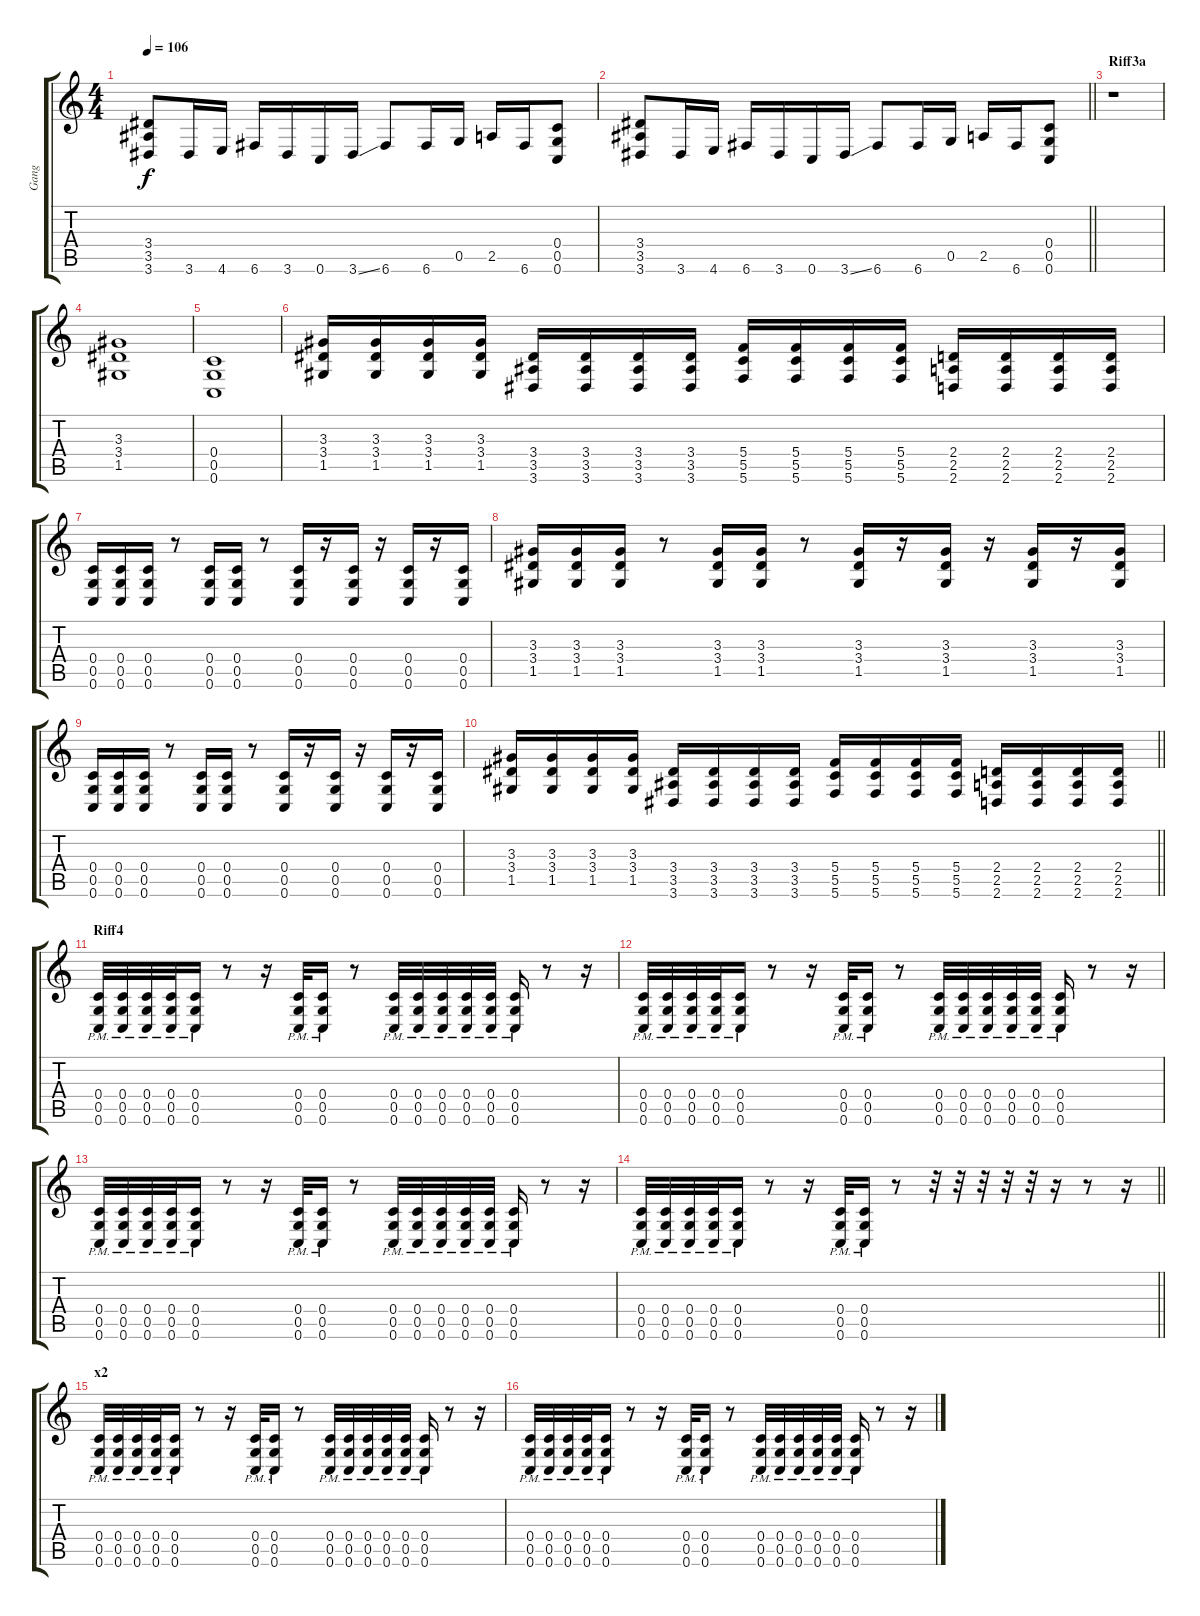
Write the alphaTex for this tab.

\track ("Gang" "Gang") {instrument distortionguitar}
\staff {score tabs}
\tuning (D4 A3 F3 C3 G2 C2) {hide}
\ts (4 4)
\tempo 106
\clef g2
\ks c
(3.4 3.5 3.6).8{dy f} 3.6.16 4.6.16 6.6.16 3.6.16 0.6.16 3.6{ss}.16 6.6.8 6.6.16 0.5.16 2.5.16 6.6.16 (0.4 0.5 0.6).8 |
\barLineRight lightlight
(3.4 3.5 3.6).8 3.6.16 4.6.16 6.6.16 3.6.16 0.6.16 3.6{ss}.16 6.6.8 6.6.16 0.5.16 2.5.16 6.6.16 (0.4 0.5 0.6).8 |
\section ("" "Riff3a")
r.1 |
(3.3 3.4 1.5).1 |
(0.4 0.5 0.6).1 |
(3.3 3.4 1.5).16 (3.3 3.4 1.5).16 (3.3 3.4 1.5).16 (3.3 3.4 1.5).16 (3.4 3.5 3.6).16 (3.4 3.5 3.6).16 (3.4 3.5 3.6).16 (3.4 3.5 3.6).16 (5.4 5.5 5.6).16 (5.4 5.5 5.6).16 (5.4 5.5 5.6).16 (5.4 5.5 5.6).16 (2.4 2.5 2.6).16 (2.4 2.5 2.6).16 (2.4 2.5 2.6).16 (2.4 2.5 2.6).16 |
(0.4 0.5 0.6).16 (0.4 0.5 0.6).16 (0.4 0.5 0.6).16 r.8 (0.4 0.5 0.6).16 (0.4 0.5 0.6).16 r.8 (0.4 0.5 0.6).16 r.16 (0.4 0.5 0.6).16 r.16 (0.4 0.5 0.6).16 r.16 (0.4 0.5 0.6).16 |
(3.3 3.4 1.5).16 (3.3 3.4 1.5).16 (3.3 3.4 1.5).16 r.8 (3.3 3.4 1.5).16 (3.3 3.4 1.5).16 r.8 (3.3 3.4 1.5).16 r.16 (3.3 3.4 1.5).16 r.16 (3.3 3.4 1.5).16 r.16 (3.3 3.4 1.5).16 |
(0.4 0.5 0.6).16 (0.4 0.5 0.6).16 (0.4 0.5 0.6).16 r.8 (0.4 0.5 0.6).16 (0.4 0.5 0.6).16 r.8 (0.4 0.5 0.6).16 r.16 (0.4 0.5 0.6).16 r.16 (0.4 0.5 0.6).16 r.16 (0.4 0.5 0.6).16 |
\barLineRight lightlight
(3.3 3.4 1.5).16 (3.3 3.4 1.5).16 (3.3 3.4 1.5).16 (3.3 3.4 1.5).16 (3.4 3.5 3.6).16 (3.4 3.5 3.6).16 (3.4 3.5 3.6).16 (3.4 3.5 3.6).16 (5.4 5.5 5.6).16 (5.4 5.5 5.6).16 (5.4 5.5 5.6).16 (5.4 5.5 5.6).16 (2.4 2.5 2.6).16 (2.4 2.5 2.6).16 (2.4 2.5 2.6).16 (2.4 2.5 2.6).16 |
\section ("" "Riff4")
(0.4{pm} 0.5 0.6).32 (0.4{pm} 0.5 0.6).32 (0.4{pm} 0.5 0.6).32 (0.4{pm} 0.5 0.6).32 (0.4{pm} 0.5 0.6).16 r.8 r.16 (0.4{pm} 0.5 0.6).32 (0.4{pm} 0.5 0.6).16 r.8 (0.4{pm} 0.5 0.6).32 (0.4{pm} 0.5 0.6).32 (0.4{pm} 0.5 0.6).32 (0.4{pm} 0.5 0.6).32 (0.4{pm} 0.5 0.6).32 (0.4{pm} 0.5 0.6).16 r.8 r.16 |
(0.4{pm} 0.5 0.6).32 (0.4{pm} 0.5 0.6).32 (0.4{pm} 0.5 0.6).32 (0.4{pm} 0.5 0.6).32 (0.4{pm} 0.5 0.6).16 r.8 r.16 (0.4{pm} 0.5 0.6).32 (0.4{pm} 0.5 0.6).16 r.8 (0.4{pm} 0.5 0.6).32 (0.4{pm} 0.5 0.6).32 (0.4{pm} 0.5 0.6).32 (0.4{pm} 0.5 0.6).32 (0.4{pm} 0.5 0.6).32 (0.4{pm} 0.5 0.6).16 r.8 r.16 |
(0.4{pm} 0.5 0.6).32 (0.4{pm} 0.5 0.6).32 (0.4{pm} 0.5 0.6).32 (0.4{pm} 0.5 0.6).32 (0.4{pm} 0.5 0.6).16 r.8 r.16 (0.4{pm} 0.5 0.6).32 (0.4{pm} 0.5 0.6).16 r.8 (0.4{pm} 0.5 0.6).32 (0.4{pm} 0.5 0.6).32 (0.4{pm} 0.5 0.6).32 (0.4{pm} 0.5 0.6).32 (0.4{pm} 0.5 0.6).32 (0.4{pm} 0.5 0.6).16 r.8 r.16 |
\barLineRight lightlight
(0.4{pm} 0.5 0.6).32 (0.4{pm} 0.5 0.6).32 (0.4{pm} 0.5 0.6).32 (0.4{pm} 0.5 0.6).32 (0.4{pm} 0.5 0.6).16 r.8 r.16 (0.4{pm} 0.5 0.6).32 (0.4{pm} 0.5 0.6).16 r.8 r.32 r.32 r.32 r.32 r.32 r.16 r.8 r.16 |
\section ("" "x2")
(0.4{pm} 0.5 0.6).32 (0.4{pm} 0.5 0.6).32 (0.4{pm} 0.5 0.6).32 (0.4{pm} 0.5 0.6).32 (0.4{pm} 0.5 0.6).16 r.8 r.16 (0.4{pm} 0.5 0.6).32 (0.4{pm} 0.5 0.6).16 r.8 (0.4{pm} 0.5 0.6).32 (0.4{pm} 0.5 0.6).32 (0.4{pm} 0.5 0.6).32 (0.4{pm} 0.5 0.6).32 (0.4{pm} 0.5 0.6).32 (0.4{pm} 0.5 0.6).16 r.8 r.16 |
(0.4{pm} 0.5 0.6).32 (0.4{pm} 0.5 0.6).32 (0.4{pm} 0.5 0.6).32 (0.4{pm} 0.5 0.6).32 (0.4{pm} 0.5 0.6).16 r.8 r.16 (0.4{pm} 0.5 0.6).32 (0.4{pm} 0.5 0.6).16 r.8 (0.4{pm} 0.5 0.6).32 (0.4{pm} 0.5 0.6).32 (0.4{pm} 0.5 0.6).32 (0.4{pm} 0.5 0.6).32 (0.4{pm} 0.5 0.6).32 (0.4{pm} 0.5 0.6).16 r.8 r.16
